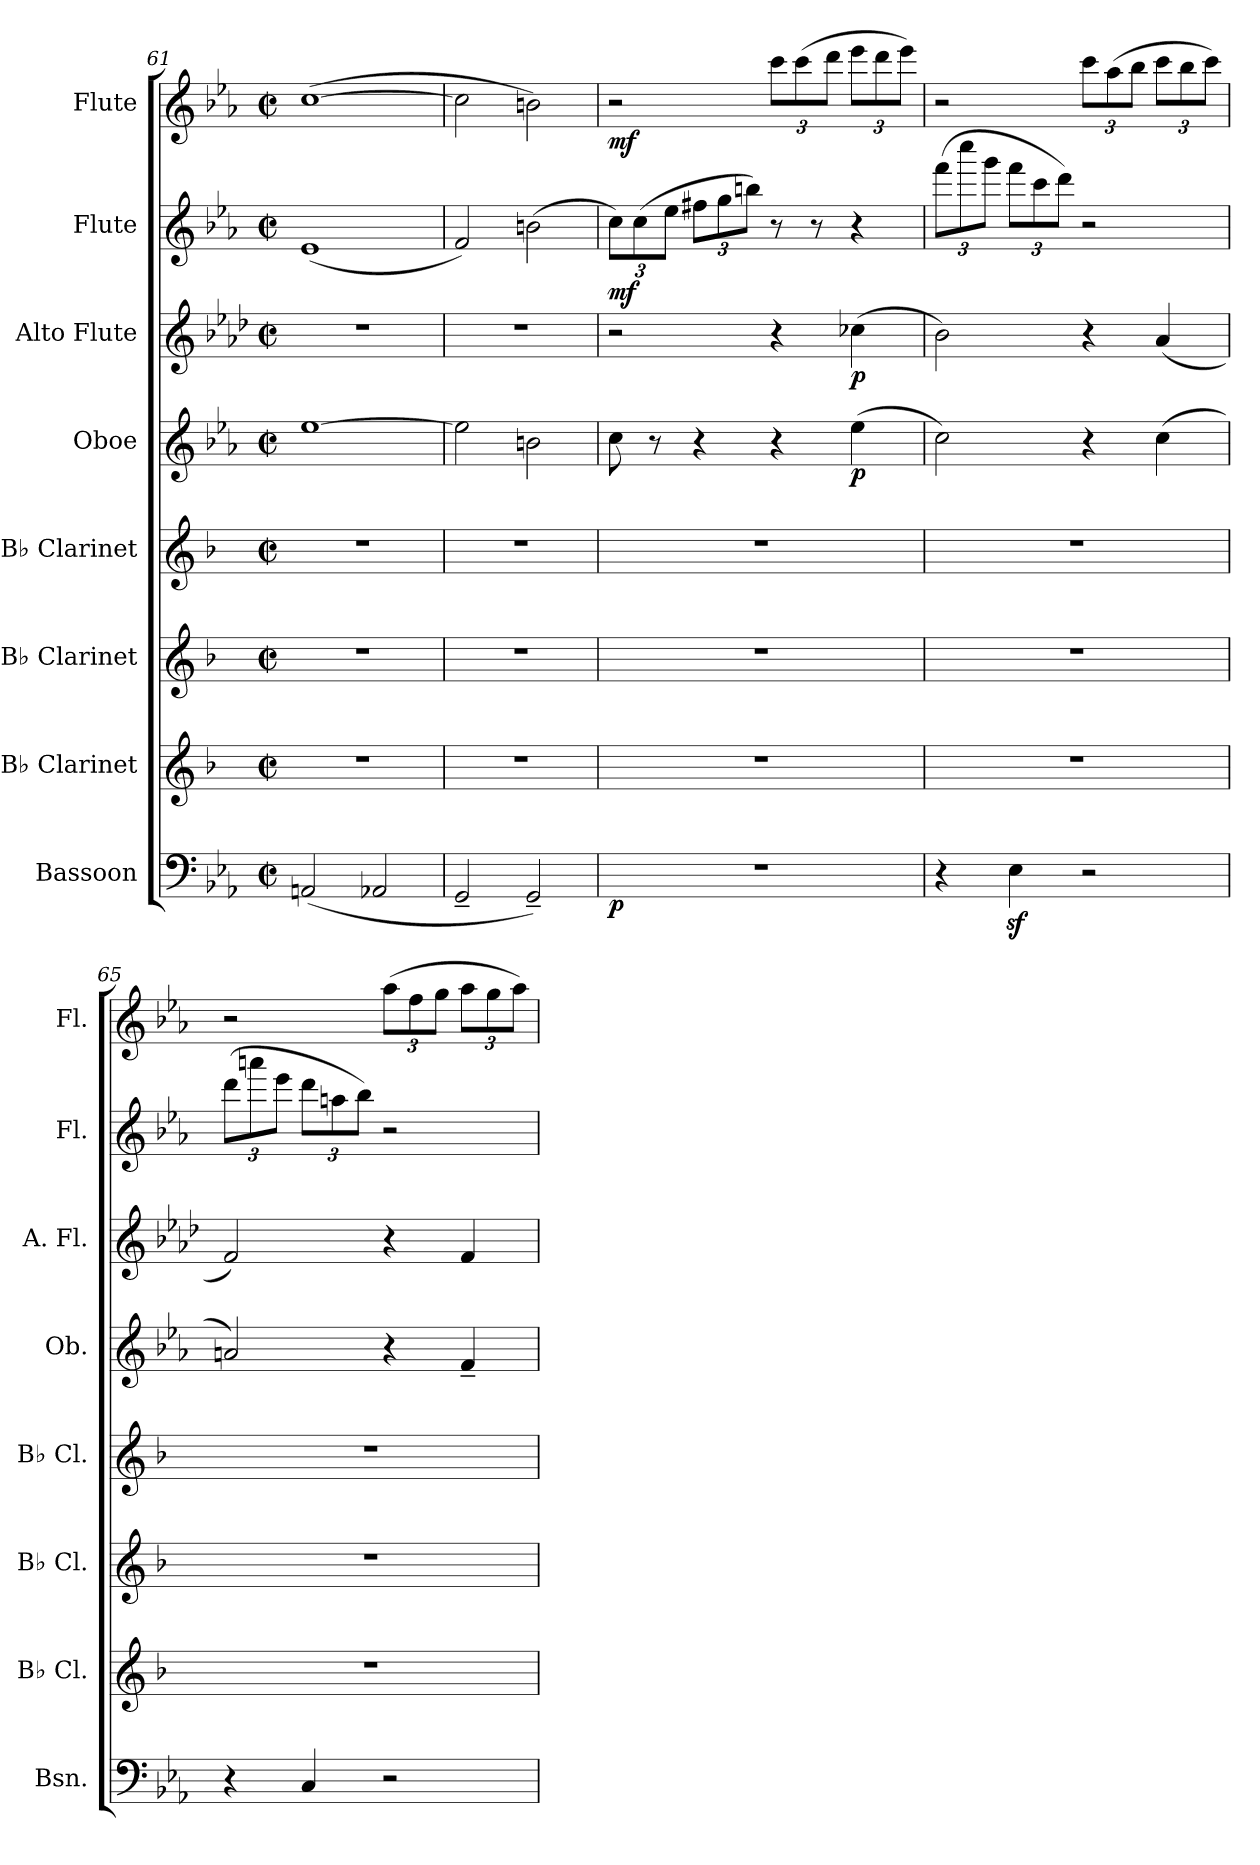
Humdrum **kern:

**kern	**dynam	**kern	**kern	**kern	**kern	**dynam	**kern	**dynam	**kern	**dynam	**kern	**dynam
*part8	*part8	*part7	*part6	*part5	*part4	*part4	*part3	*part3	*part2	*part2	*part1	*part1
*staff8	*staff8	*staff7	*staff6	*staff5	*staff4	*staff4	*staff3	*staff3	*staff2	*staff2	*staff1	*staff1
*I"Bassoon	*	*I"B♭ Clarinet	*I"B♭ Clarinet	*I"B♭ Clarinet	*I"Oboe	*	*I"Alto Flute	*	*I"Flute	*	*I"Flute	*
*I'Bsn.	*	*I'B♭ Cl.	*I'B♭ Cl.	*I'B♭ Cl.	*I'Ob.	*	*I'A. Fl.	*	*I'Fl.	*	*I'Fl.	*
*clefF4	*	*clefG2	*clefG2	*clefG2	*clefG2	*	*clefG2	*	*clefG2	*	*clefG2	*
*	*	*ITrd1c2	*ITrd1c2	*ITrd1c2	*	*	*ITrd3c5	*	*	*	*	*
*k[b-e-a-]	*	*k[b-e-a-]	*k[b-e-a-]	*k[b-e-a-]	*k[b-e-a-]	*	*k[b-e-a-]	*	*k[b-e-a-]	*	*k[b-e-a-]	*
*M2/2	*	*M2/2	*M2/2	*M2/2	*M2/2	*	*M2/2	*	*M2/2	*	*M2/2	*
*met(c|)	*	*met(c|)	*met(c|)	*met(c|)	*met(c|)	*	*met(c|)	*	*met(c|)	*	*met(c|)	*
=61	=61	=61	=61	=61	=61	=61	=61	=61	=61	=61	=61	=61
(>2AAn/	.	1r	1r	1r	[1ee-	.	1r	.	(<1e-	.	(>[1cc	.
2AA-X/	.	.	.	.	.	.	.	.	.	.	.	.
=62	=62	=62	=62	=62	=62	=62	=62	=62	=62	=62	=62	=62
2GG~/	.	1r	1r	1r	2ee-\]	.	1r	.	2f/)	.	2cc\]	.
2GG~/)	.	.	.	.	2bn\	.	.	.	(>2bn\	.	2bn\)	.
=63	=63	=63	=63	=63	=63	=63	=63	=63	=63	=63	=63	=63
*	*	*	*	*	*	*	*	*	*Xbrackettup	*	*	*
*	*	*	*	*	*	*	*	*	*	*	*MM164	*
!	!LO:DY:b	!	!	!	!	!	!	!	!	!LO:DY:b	!	!LO:DY:b
1r	p	1r	1r	1r	8cc\	.	2r	.	12cc\L)	mf	2r	mf
.	.	.	.	.	.	.	.	.	(>12cc\	.	.	.
.	.	.	.	.	8r	.	.	.	.	.	.	.
.	.	.	.	.	.	.	.	.	12ee-\J	.	.	.
.	.	.	.	.	4r	.	.	.	12ff#X\L	.	.	.
.	.	.	.	.	.	.	.	.	12gg\	.	.	.
.	.	.	.	.	.	.	.	.	12bbn\J)	.	.	.
*	*	*	*	*	*	*	*	*	*	*	*Xbrackettup	*
.	.	.	.	.	4r	.	4r	.	8r	.	12ccc\L	.
.	.	.	.	.	.	.	.	.	.	.	(>12ccc\	.
.	.	.	.	.	.	.	.	.	8r	.	.	.
.	.	.	.	.	.	.	.	.	.	.	12ddd\J	.
!	!	!	!	!	!	!LO:DY:b	!	!LO:DY:b	!	!	!	!
.	.	.	.	.	(>4ee-\	p	(>4g-X\	p	4r	.	12eee-\L	.
.	.	.	.	.	.	.	.	.	.	.	12ddd\	.
.	.	.	.	.	.	.	.	.	.	.	12eee-\J)	.
=64	=64	=64	=64	=64	=64	=64	=64	=64	=64	=64	=64	=64
4r	.	1r	1r	1r	2cc\)	.	2f\)	.	(>12fff\L	.	2r	.
.	.	.	.	.	.	.	.	.	12cccc\	.	.	.
.	.	.	.	.	.	.	.	.	12ggg\J	.	.	.
4E-z<\	.	.	.	.	.	.	.	.	12fff\L	.	.	.
.	.	.	.	.	.	.	.	.	12ccc\	.	.	.
.	.	.	.	.	.	.	.	.	12ddd\J)	.	.	.
*	*	*	*	*	*	*	*	*	*	*	*MM168	*
2r	.	.	.	.	4r	.	4r	.	2r	.	12ccc\L	.
.	.	.	.	.	.	.	.	.	.	.	(>12aa-\	.
.	.	.	.	.	.	.	.	.	.	.	12bb-\J	.
.	.	.	.	.	(>4cc\	.	(<4e-/	.	.	.	12ccc\L	.
.	.	.	.	.	.	.	.	.	.	.	12bb-\	.
.	.	.	.	.	.	.	.	.	.	.	12ccc\J)	.
!!LO:LB:g=z
=65	=65	=65	=65	=65	=65	=65	=65	=65	=65	=65	=65	=65
4r	.	1r	1r	1r	2an/)	.	2c/)	.	(>12ddd\L	.	2r	.
.	.	.	.	.	.	.	.	.	12aaan\	.	.	.
.	.	.	.	.	.	.	.	.	12eee-\J	.	.	.
4C/	.	.	.	.	.	.	.	.	12ddd\L	.	.	.
.	.	.	.	.	.	.	.	.	12aan\	.	.	.
.	.	.	.	.	.	.	.	.	12bb-\J)	.	.	.
2r	.	.	.	.	4r	.	4r	.	2r	.	(>12aa-\L	.
.	.	.	.	.	.	.	.	.	.	.	12ff\	.
.	.	.	.	.	.	.	.	.	.	.	12gg\J	.
.	.	.	.	.	4f~/	.	4c/	.	.	.	12aa-\L	.
.	.	.	.	.	.	.	.	.	.	.	12gg\	.
.	.	.	.	.	.	.	.	.	.	.	12aa-\J)	.
=	=	=	=	=	=	=	=	=	=	=	=	=
*-	*-	*-	*-	*-	*-	*-	*-	*-	*-	*-	*-	*-
